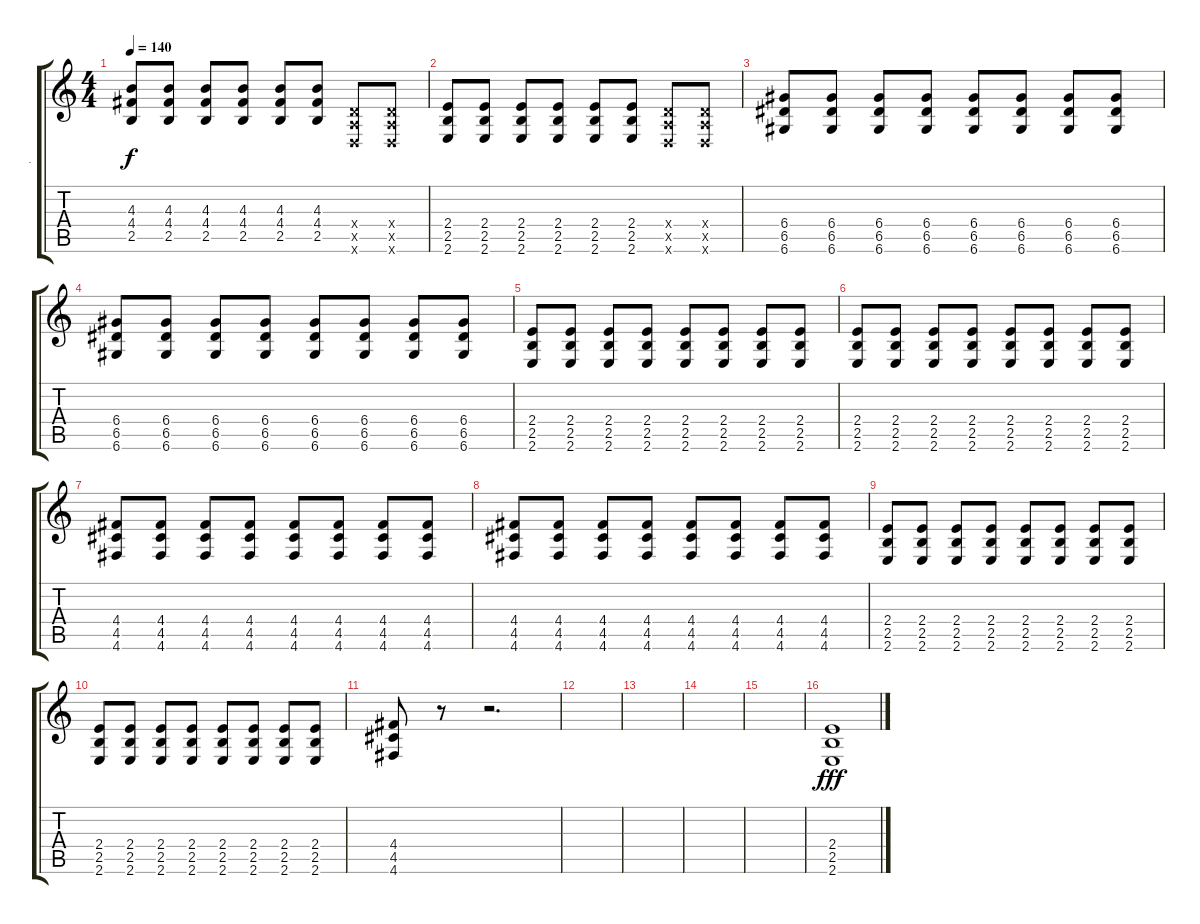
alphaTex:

\track ("." ".") {instrument distortionguitar}
\staff {score tabs}
\tuning (E4 B3 G3 D3 A2 D2) {hide}
\ts (4 4)
\tempo 140
\clef g2
\ks c
(4.3 4.4 2.5).8{dy f} (4.3 4.4 2.5).8 (4.3 4.4 2.5).8 (4.3 4.4 2.5).8 (4.3 4.4 2.5).8 (4.3 4.4 2.5).8 (0.4{x} 0.5{x} 0.6{x}).8 (0.4{x} 0.5{x} 0.6{x}).8 |
(2.4 2.5 2.6).8 (2.4 2.5 2.6).8 (2.4 2.5 2.6).8 (2.4 2.5 2.6).8 (2.4 2.5 2.6).8 (2.4 2.5 2.6).8 (0.4{x} 0.5{x} 0.6{x}).8 (0.4{x} 0.5{x} 0.6{x}).8 |
(6.4 6.5 6.6).8 (6.4 6.5 6.6).8 (6.4 6.5 6.6).8 (6.4 6.5 6.6).8 (6.4 6.5 6.6).8 (6.4 6.5 6.6).8 (6.4 6.5 6.6).8 (6.4 6.5 6.6).8 |
(6.4 6.5 6.6).8 (6.4 6.5 6.6).8 (6.4 6.5 6.6).8 (6.4 6.5 6.6).8 (6.4 6.5 6.6).8 (6.4 6.5 6.6).8 (6.4 6.5 6.6).8 (6.4 6.5 6.6).8 |
(2.4 2.5 2.6).8 (2.4 2.5 2.6).8 (2.4 2.5 2.6).8 (2.4 2.5 2.6).8 (2.4 2.5 2.6).8 (2.4 2.5 2.6).8 (2.4 2.5 2.6).8 (2.4 2.5 2.6).8 |
(2.4 2.5 2.6).8 (2.4 2.5 2.6).8 (2.4 2.5 2.6).8 (2.4 2.5 2.6).8 (2.4 2.5 2.6).8 (2.4 2.5 2.6).8 (2.4 2.5 2.6).8 (2.4 2.5 2.6).8 |
(4.4 4.5 4.6).8 (4.4 4.5 4.6).8 (4.4 4.5 4.6).8 (4.4 4.5 4.6).8 (4.4 4.5 4.6).8 (4.4 4.5 4.6).8 (4.4 4.5 4.6).8 (4.4 4.5 4.6).8 |
(4.4 4.5 4.6).8 (4.4 4.5 4.6).8 (4.4 4.5 4.6).8 (4.4 4.5 4.6).8 (4.4 4.5 4.6).8 (4.4 4.5 4.6).8 (4.4 4.5 4.6).8 (4.4 4.5 4.6).8 |
(2.4 2.5 2.6).8 (2.4 2.5 2.6).8 (2.4 2.5 2.6).8 (2.4 2.5 2.6).8 (2.4 2.5 2.6).8 (2.4 2.5 2.6).8 (2.4 2.5 2.6).8 (2.4 2.5 2.6).8 |
(2.4 2.5 2.6).8 (2.4 2.5 2.6).8 (2.4 2.5 2.6).8 (2.4 2.5 2.6).8 (2.4 2.5 2.6).8 (2.4 2.5 2.6).8 (2.4 2.5 2.6).8 (2.4 2.5 2.6).8 |
(4.4 4.5 4.6).8 r.8 r.2{d} |
|
|
|
|
(2.4 2.5 2.6).1{dy fff}
